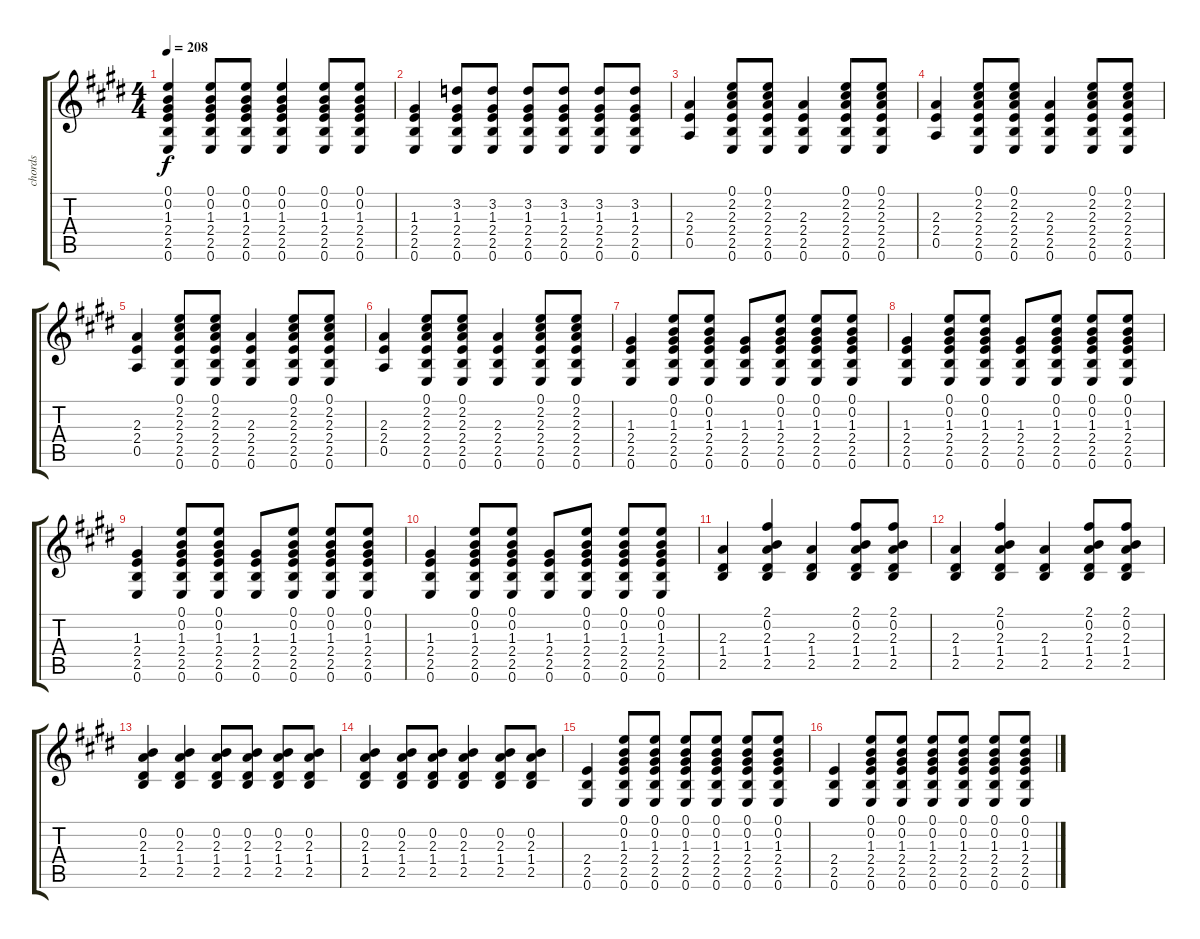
\track ("chords" "chords") {instrument acousticguitarsteel}
\staff {score tabs}
\tuning (E4 B3 G3 D3 A2 E2) {hide}
\ts (4 4)
\tempo 208
\clef g2
\ks e
(0.1 0.2 1.3 2.4 2.5 0.6).4{dy f} (0.1 0.2 1.3 2.4 2.5 0.6).8 (0.1 0.2 1.3 2.4 2.5 0.6).8 (0.1 0.2 1.3 2.4 2.5 0.6).4 (0.1 0.2 1.3 2.4 2.5 0.6).8 (0.1 0.2 1.3 2.4 2.5 0.6).8 |
(1.3 2.4 2.5 0.6).4 (3.2 1.3 2.4 2.5 0.6).8 (3.2 1.3 2.4 2.5 0.6).8 (3.2 1.3 2.4 2.5 0.6).8 (3.2 1.3 2.4 2.5 0.6).8 (3.2 1.3 2.4 2.5 0.6).8 (3.2 1.3 2.4 2.5 0.6).8 |
(2.3 2.4 0.5).4 (0.1 2.2 2.3 2.4 2.5 0.6).8 (0.1 2.2 2.3 2.4 2.5 0.6).8 (2.3 2.4 2.5 0.6).4 (0.1 2.2 2.3 2.4 2.5 0.6).8 (0.1 2.2 2.3 2.4 2.5 0.6).8 |
(2.3 2.4 0.5).4 (0.1 2.2 2.3 2.4 2.5 0.6).8 (0.1 2.2 2.3 2.4 2.5 0.6).8 (2.3 2.4 2.5 0.6).4 (0.1 2.2 2.3 2.4 2.5 0.6).8 (0.1 2.2 2.3 2.4 2.5 0.6).8 |
(2.3 2.4 0.5).4 (0.1 2.2 2.3 2.4 2.5 0.6).8 (0.1 2.2 2.3 2.4 2.5 0.6).8 (2.3 2.4 2.5 0.6).4 (0.1 2.2 2.3 2.4 2.5 0.6).8 (0.1 2.2 2.3 2.4 2.5 0.6).8 |
(2.3 2.4 0.5).4 (0.1 2.2 2.3 2.4 2.5 0.6).8 (0.1 2.2 2.3 2.4 2.5 0.6).8 (2.3 2.4 2.5 0.6).4 (0.1 2.2 2.3 2.4 2.5 0.6).8 (0.1 2.2 2.3 2.4 2.5 0.6).8 |
(1.3 2.4 2.5 0.6).4 (0.1 0.2 1.3 2.4 2.5 0.6).8 (0.1 0.2 1.3 2.4 2.5 0.6).8 (1.3 2.4 2.5 0.6).8 (0.1 0.2 1.3 2.4 2.5 0.6).8 (0.1 0.2 1.3 2.4 2.5 0.6).8 (0.1 0.2 1.3 2.4 2.5 0.6).8 |
(1.3 2.4 2.5 0.6).4 (0.1 0.2 1.3 2.4 2.5 0.6).8 (0.1 0.2 1.3 2.4 2.5 0.6).8 (1.3 2.4 2.5 0.6).8 (0.1 0.2 1.3 2.4 2.5 0.6).8 (0.1 0.2 1.3 2.4 2.5 0.6).8 (0.1 0.2 1.3 2.4 2.5 0.6).8 |
(1.3 2.4 2.5 0.6).4 (0.1 0.2 1.3 2.4 2.5 0.6).8 (0.1 0.2 1.3 2.4 2.5 0.6).8 (1.3 2.4 2.5 0.6).8 (0.1 0.2 1.3 2.4 2.5 0.6).8 (0.1 0.2 1.3 2.4 2.5 0.6).8 (0.1 0.2 1.3 2.4 2.5 0.6).8 |
(1.3 2.4 2.5 0.6).4 (0.1 0.2 1.3 2.4 2.5 0.6).8 (0.1 0.2 1.3 2.4 2.5 0.6).8 (1.3 2.4 2.5 0.6).8 (0.1 0.2 1.3 2.4 2.5 0.6).8 (0.1 0.2 1.3 2.4 2.5 0.6).8 (0.1 0.2 1.3 2.4 2.5 0.6).8 |
(2.3 1.4 2.5).4 (2.1 0.2 2.3 1.4 2.5).4 (2.3 1.4 2.5).4 (2.1 0.2 2.3 1.4 2.5).8 (2.1 0.2 2.3 1.4 2.5).8 |
(2.3 1.4 2.5).4 (2.1 0.2 2.3 1.4 2.5).4 (2.3 1.4 2.5).4 (2.1 0.2 2.3 1.4 2.5).8 (2.1 0.2 2.3 1.4 2.5).8 |
(0.2 2.3 1.4 2.5).4 (0.2 2.3 1.4 2.5).4 (0.2 2.3 1.4 2.5).8 (0.2 2.3 1.4 2.5).8 (0.2 2.3 1.4 2.5).8 (0.2 2.3 1.4 2.5).8 |
(0.2 2.3 1.4 2.5).4 (0.2 2.3 1.4 2.5).8 (0.2 2.3 1.4 2.5).8 (0.2 2.3 1.4 2.5).4 (0.2 2.3 1.4 2.5).8 (0.2 2.3 1.4 2.5).8 |
(2.4 2.5 0.6).4 (0.1 0.2 1.3 2.4 2.5 0.6).8 (0.1 0.2 1.3 2.4 2.5 0.6).8 (0.1 0.2 1.3 2.4 2.5 0.6).8 (0.1 0.2 1.3 2.4 2.5 0.6).8 (0.1 0.2 1.3 2.4 2.5 0.6).8 (0.1 0.2 1.3 2.4 2.5 0.6).8 |
(2.4 2.5 0.6).4 (0.1 0.2 1.3 2.4 2.5 0.6).8 (0.1 0.2 1.3 2.4 2.5 0.6).8 (0.1 0.2 1.3 2.4 2.5 0.6).8 (0.1 0.2 1.3 2.4 2.5 0.6).8 (0.1 0.2 1.3 2.4 2.5 0.6).8 (0.1 0.2 1.3 2.4 2.5 0.6).8
